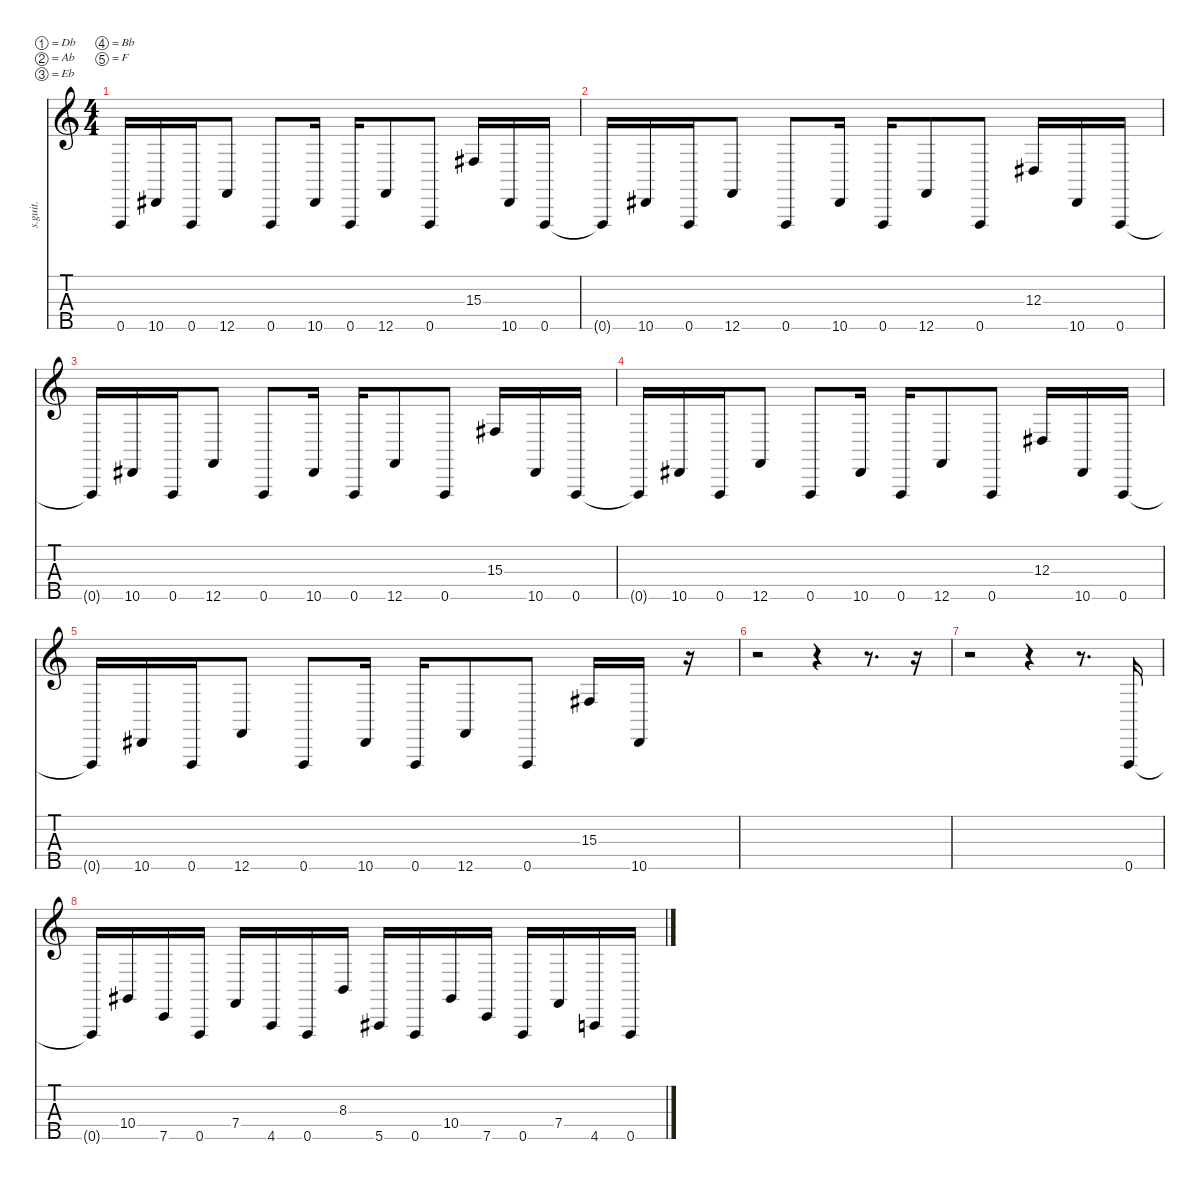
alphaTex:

\defaultSystemsLayout 4
\hideDynamics
\bracketExtendMode nobrackets
\track ("Dick Lövgren" "s.guit.") {instrument electricbassfinger}
\staff {score tabs}
\tuning (Db2 Ab1 Eb1 Bb0 F0)
\ts (4 4)
\tempo (110 hide)
\clef g2
\ks c
0.5{t}.16{lyrics (0 "") lyrics (1 "") lyrics (2 "") lyrics (3 "") lyrics (4 "") dy f} 10.5{acc #}.16{lyrics (0 "") lyrics (1 "") lyrics (2 "") lyrics (3 "") lyrics (4 "")} 0.5.16{lyrics (0 "") lyrics (1 "") lyrics (2 "") lyrics (3 "") lyrics (4 "")} 12.5.8{lyrics (0 "") lyrics (1 "") lyrics (2 "") lyrics (3 "") lyrics (4 "")} 0.5.8{lyrics (0 "") lyrics (1 "") lyrics (2 "") lyrics (3 "") lyrics (4 "")} 10.5{acc #}.16{lyrics (0 "") lyrics (1 "") lyrics (2 "") lyrics (3 "") lyrics (4 "")} 0.5.16{lyrics (0 "") lyrics (1 "") lyrics (2 "") lyrics (3 "") lyrics (4 "")} 12.5.8{lyrics (0 "") lyrics (1 "") lyrics (2 "") lyrics (3 "") lyrics (4 "")} 0.5.8{lyrics (0 "") lyrics (1 "") lyrics (2 "") lyrics (3 "") lyrics (4 "")} 15.3{acc #}.16{lyrics (0 "") lyrics (1 "") lyrics (2 "") lyrics (3 "") lyrics (4 "")} 10.5{acc #}.16{lyrics (0 "") lyrics (1 "") lyrics (2 "") lyrics (3 "") lyrics (4 "")} 0.5.16{lyrics (0 "") lyrics (1 "") lyrics (2 "") lyrics (3 "") lyrics (4 "")} |
0.5{t}.16{lyrics (0 "") lyrics (1 "") lyrics (2 "") lyrics (3 "") lyrics (4 "")} 10.5{acc #}.16{lyrics (0 "") lyrics (1 "") lyrics (2 "") lyrics (3 "") lyrics (4 "")} 0.5.16{lyrics (0 "") lyrics (1 "") lyrics (2 "") lyrics (3 "") lyrics (4 "")} 12.5.8{lyrics (0 "") lyrics (1 "") lyrics (2 "") lyrics (3 "") lyrics (4 "")} 0.5.8{lyrics (0 "") lyrics (1 "") lyrics (2 "") lyrics (3 "") lyrics (4 "")} 10.5{acc #}.16{lyrics (0 "") lyrics (1 "") lyrics (2 "") lyrics (3 "") lyrics (4 "")} 0.5.16{lyrics (0 "") lyrics (1 "") lyrics (2 "") lyrics (3 "") lyrics (4 "")} 12.5.8{lyrics (0 "") lyrics (1 "") lyrics (2 "") lyrics (3 "") lyrics (4 "")} 0.5.8{lyrics (0 "") lyrics (1 "") lyrics (2 "") lyrics (3 "") lyrics (4 "")} 12.3{acc #}.16{lyrics (0 "") lyrics (1 "") lyrics (2 "") lyrics (3 "") lyrics (4 "")} 10.5{acc #}.16{lyrics (0 "") lyrics (1 "") lyrics (2 "") lyrics (3 "") lyrics (4 "")} 0.5.16{lyrics (0 "") lyrics (1 "") lyrics (2 "") lyrics (3 "") lyrics (4 "")} |
0.5{t}.16{lyrics (0 "") lyrics (1 "") lyrics (2 "") lyrics (3 "") lyrics (4 "")} 10.5{acc #}.16{lyrics (0 "") lyrics (1 "") lyrics (2 "") lyrics (3 "") lyrics (4 "")} 0.5.16{lyrics (0 "") lyrics (1 "") lyrics (2 "") lyrics (3 "") lyrics (4 "")} 12.5.8{lyrics (0 "") lyrics (1 "") lyrics (2 "") lyrics (3 "") lyrics (4 "")} 0.5.8{lyrics (0 "") lyrics (1 "") lyrics (2 "") lyrics (3 "") lyrics (4 "")} 10.5{acc #}.16{lyrics (0 "") lyrics (1 "") lyrics (2 "") lyrics (3 "") lyrics (4 "")} 0.5.16{lyrics (0 "") lyrics (1 "") lyrics (2 "") lyrics (3 "") lyrics (4 "")} 12.5.8{lyrics (0 "") lyrics (1 "") lyrics (2 "") lyrics (3 "") lyrics (4 "")} 0.5.8{lyrics (0 "") lyrics (1 "") lyrics (2 "") lyrics (3 "") lyrics (4 "")} 15.3{acc #}.16{lyrics (0 "") lyrics (1 "") lyrics (2 "") lyrics (3 "") lyrics (4 "")} 10.5{acc #}.16{lyrics (0 "") lyrics (1 "") lyrics (2 "") lyrics (3 "") lyrics (4 "")} 0.5.16{lyrics (0 "") lyrics (1 "") lyrics (2 "") lyrics (3 "") lyrics (4 "")} |
0.5{t}.16{lyrics (0 "") lyrics (1 "") lyrics (2 "") lyrics (3 "") lyrics (4 "")} 10.5{acc #}.16{lyrics (0 "") lyrics (1 "") lyrics (2 "") lyrics (3 "") lyrics (4 "")} 0.5.16{lyrics (0 "") lyrics (1 "") lyrics (2 "") lyrics (3 "") lyrics (4 "")} 12.5.8{lyrics (0 "") lyrics (1 "") lyrics (2 "") lyrics (3 "") lyrics (4 "")} 0.5.8{lyrics (0 "") lyrics (1 "") lyrics (2 "") lyrics (3 "") lyrics (4 "")} 10.5{acc #}.16{lyrics (0 "") lyrics (1 "") lyrics (2 "") lyrics (3 "") lyrics (4 "")} 0.5.16{lyrics (0 "") lyrics (1 "") lyrics (2 "") lyrics (3 "") lyrics (4 "")} 12.5.8{lyrics (0 "") lyrics (1 "") lyrics (2 "") lyrics (3 "") lyrics (4 "")} 0.5.8{lyrics (0 "") lyrics (1 "") lyrics (2 "") lyrics (3 "") lyrics (4 "")} 12.3{acc #}.16{lyrics (0 "") lyrics (1 "") lyrics (2 "") lyrics (3 "") lyrics (4 "")} 10.5{acc #}.16{lyrics (0 "") lyrics (1 "") lyrics (2 "") lyrics (3 "") lyrics (4 "")} 0.5.16{lyrics (0 "") lyrics (1 "") lyrics (2 "") lyrics (3 "") lyrics (4 "")} |
0.5{t}.16{lyrics (0 "") lyrics (1 "") lyrics (2 "") lyrics (3 "") lyrics (4 "")} 10.5{acc #}.16{lyrics (0 "") lyrics (1 "") lyrics (2 "") lyrics (3 "") lyrics (4 "")} 0.5.16{lyrics (0 "") lyrics (1 "") lyrics (2 "") lyrics (3 "") lyrics (4 "")} 12.5.8{lyrics (0 "") lyrics (1 "") lyrics (2 "") lyrics (3 "") lyrics (4 "")} 0.5.8{lyrics (0 "") lyrics (1 "") lyrics (2 "") lyrics (3 "") lyrics (4 "")} 10.5{acc #}.16{lyrics (0 "") lyrics (1 "") lyrics (2 "") lyrics (3 "") lyrics (4 "")} 0.5.16{lyrics (0 "") lyrics (1 "") lyrics (2 "") lyrics (3 "") lyrics (4 "")} 12.5.8{lyrics (0 "") lyrics (1 "") lyrics (2 "") lyrics (3 "") lyrics (4 "")} 0.5.8{lyrics (0 "") lyrics (1 "") lyrics (2 "") lyrics (3 "") lyrics (4 "")} 15.3{acc #}.16{lyrics (0 "") lyrics (1 "") lyrics (2 "") lyrics (3 "") lyrics (4 "")} 10.5{acc #}.16{lyrics (0 "") lyrics (1 "") lyrics (2 "") lyrics (3 "") lyrics (4 "")} r.16 |
r.2 r.4 r.8{d} r.16 |
r.2 r.4 r.8{d} 0.5.16{lyrics (0 "") lyrics (1 "") lyrics (2 "") lyrics (3 "") lyrics (4 "")} |
0.5{t}.16{lyrics (0 "") lyrics (1 "") lyrics (2 "") lyrics (3 "") lyrics (4 "")} 10.4{acc #}.16{lyrics (0 "") lyrics (1 "") lyrics (2 "") lyrics (3 "") lyrics (4 "")} 7.5.16{lyrics (0 "") lyrics (1 "") lyrics (2 "") lyrics (3 "") lyrics (4 "")} 0.5.16{lyrics (0 "") lyrics (1 "") lyrics (2 "") lyrics (3 "") lyrics (4 "")} 7.4.16{lyrics (0 "") lyrics (1 "") lyrics (2 "") lyrics (3 "") lyrics (4 "")} 4.5.16{lyrics (0 "") lyrics (1 "") lyrics (2 "") lyrics (3 "") lyrics (4 "")} 0.5.16{lyrics (0 "") lyrics (1 "") lyrics (2 "") lyrics (3 "") lyrics (4 "")} 8.3.16{lyrics (0 "") lyrics (1 "") lyrics (2 "") lyrics (3 "") lyrics (4 "")} 5.5{acc #}.16{lyrics (0 "") lyrics (1 "") lyrics (2 "") lyrics (3 "") lyrics (4 "")} 0.5.16{lyrics (0 "") lyrics (1 "") lyrics (2 "") lyrics (3 "") lyrics (4 "")} 10.4{acc #}.16{lyrics (0 "") lyrics (1 "") lyrics (2 "") lyrics (3 "") lyrics (4 "")} 7.5.16{lyrics (0 "") lyrics (1 "") lyrics (2 "") lyrics (3 "") lyrics (4 "")} 0.5.16{lyrics (0 "") lyrics (1 "") lyrics (2 "") lyrics (3 "") lyrics (4 "")} 7.4.16{lyrics (0 "") lyrics (1 "") lyrics (2 "") lyrics (3 "") lyrics (4 "")} 4.5.16{lyrics (0 "") lyrics (1 "") lyrics (2 "") lyrics (3 "") lyrics (4 "")} 0.5.16{lyrics (0 "") lyrics (1 "") lyrics (2 "") lyrics (3 "") lyrics (4 "")}
